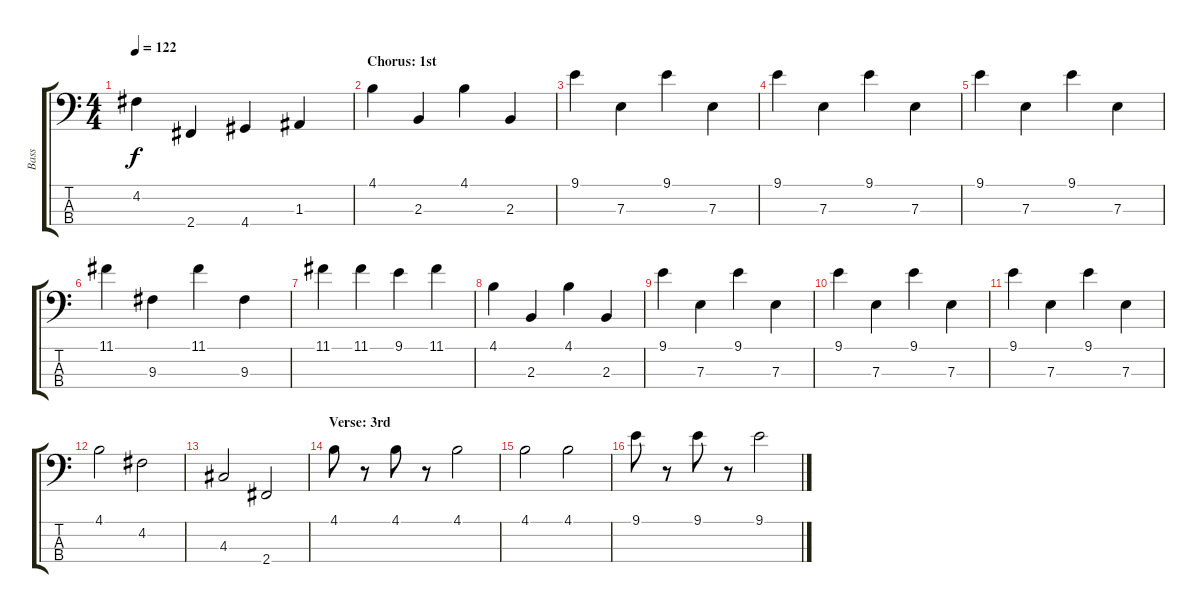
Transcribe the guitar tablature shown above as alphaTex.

\track ("Bass" "Bass") {instrument electricbassfinger}
\staff {score tabs}
\tuning (G2 D2 A1 E1) {hide}
\ts (4 4)
\tempo 122
\clef f4
\ks c
4.2.4{dy f} 2.4.4 4.4.4 1.3.4 |
\section ("" "Chorus: 1st")
4.1.4 2.3.4 4.1.4 2.3.4 |
9.1.4 7.3.4 9.1.4 7.3.4 |
9.1.4 7.3.4 9.1.4 7.3.4 |
9.1.4 7.3.4 9.1.4 7.3.4 |
11.1.4 9.3.4 11.1.4 9.3.4 |
11.1.4 11.1.4 9.1.4 11.1.4 |
4.1.4 2.3.4 4.1.4 2.3.4 |
9.1.4 7.3.4 9.1.4 7.3.4 |
9.1.4 7.3.4 9.1.4 7.3.4 |
9.1.4 7.3.4 9.1.4 7.3.4 |
4.1.2 4.2.2 |
4.3.2 2.4.2 |
\section ("" "Verse: 3rd")
4.1.8 r.8 4.1.8 r.8 4.1.2 |
4.1.2 4.1.2 |
9.1.8 r.8 9.1.8 r.8 9.1.2
